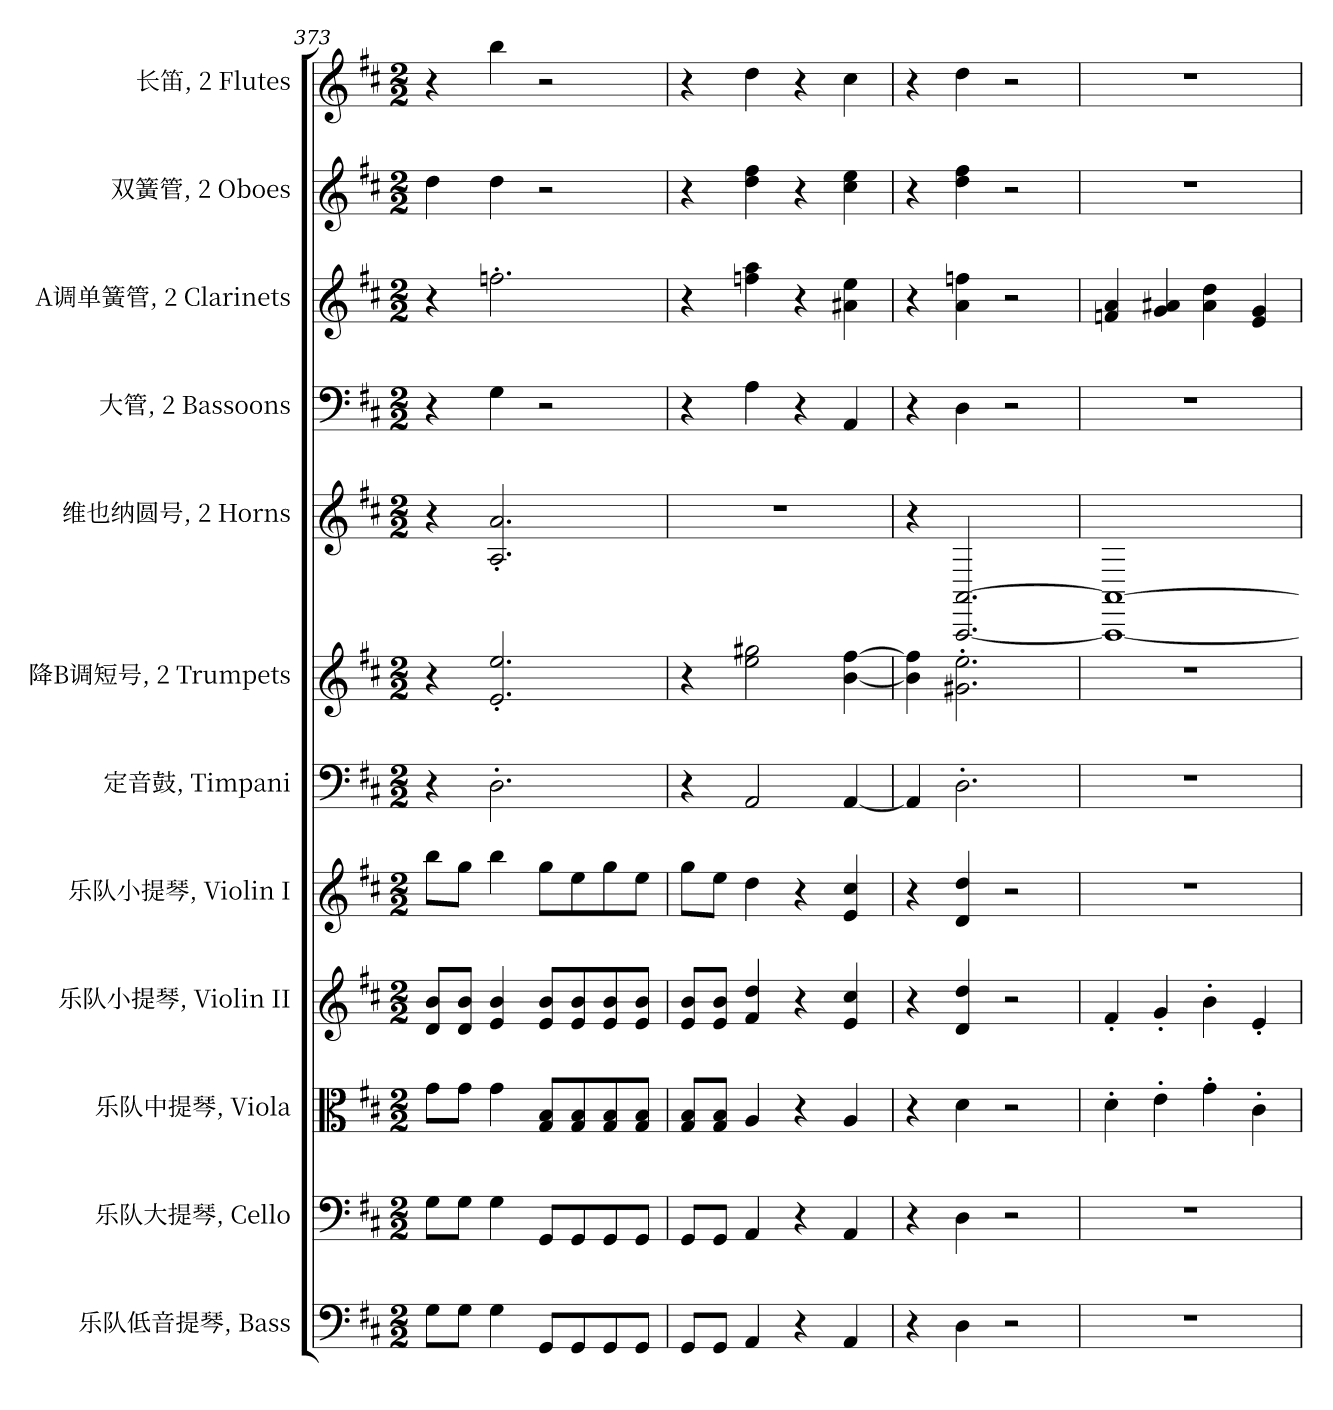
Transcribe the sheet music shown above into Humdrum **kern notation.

**kern	**kern	**kern	**kern	**kern	**kern	**kern	**kern	**kern	**kern	**kern	**kern
*part12	*part11	*part10	*part9	*part8	*part7	*part6	*part5	*part4	*part3	*part2	*part1
*staff12	*staff11	*staff10	*staff9	*staff8	*staff7	*staff6	*staff5	*staff4	*staff3	*staff2	*staff1
*I"乐队低音提琴, Bass	*I"乐队大提琴, Cello	*I"乐队中提琴, Viola	*I"乐队小提琴, Violin II	*I"乐队小提琴, Violin I	*I"定音鼓, Timpani	*I"降B调短号, 2 Trumpets	*I"维也纳圆号, 2 Horns	*I"大管, 2 Bassoons	*I"A调单簧管, 2 Clarinets	*I"双簧管, 2 Oboes	*I"长笛, 2 Flutes
*	*	*	*	*	*I'Timp.	*	*	*I'Bsn.	*I'A Cl.	*I'Ob.	*I'Fl.
*clefF4	*clefF4	*clefC3	*clefG2	*clefG2	*clefF4	*clefG2	*clefG2	*clefF4	*clefG2	*clefG2	*clefG2
*ITrd7c12	*	*	*	*	*	*ITrd1c2	*ITrd4c7	*	*ITrd2c3	*	*
*k[f#c#]	*k[f#c#]	*k[f#c#]	*k[f#c#]	*k[f#c#]	*k[f#c#]	*k[]	*k[f#]	*k[f#c#]	*k[f#c#g#d#a#]	*k[f#c#]	*k[f#c#]
*M2/2	*M2/2	*M2/2	*M2/2	*M2/2	*M2/2	*M2/2	*M2/2	*M2/2	*M2/2	*M2/2	*M2/2
=373	=373	=373	=373	=373	=373	=373	=373	=373	=373	=373	=373
8GG\L	8G\L	8g\L	8d/ 8b/L	8bb\L	4r	4r	4r	4r	4r	4dd\	4r
8GG\J	8G\J	8g\J	8d/ 8b/J	8gg\J	.	.	.	.	.	.	.
4GG\	4G\	4g\	4e/ 4b/	4bb\	2.D'\	2.d/' 2.dd/'	2.D/' 2.d/'	4G\	2.ddn'\	4dd\	4bb\
8GGG/L	8GG/L	8G/ 8B/L	8e/ 8b/L	8gg\L	.	.	.	2r	.	2r	2r
8GGG/	8GG/	8G/ 8B/	8e/ 8b/	8ee\	.	.	.	.	.	.	.
8GGG/	8GG/	8G/ 8B/	8e/ 8b/	8gg\	.	.	.	.	.	.	.
8GGG/J	8GG/J	8G/ 8B/J	8e/ 8b/J	8ee\J	.	.	.	.	.	.	.
=374	=374	=374	=374	=374	=374	=374	=374	=374	=374	=374	=374
8GGG/L	8GG/L	8G/ 8B/L	8e/ 8b/L	8gg\L	4r	4r	1r	4r	4r	4r	4r
8GGG/J	8GG/J	8G/ 8B/J	8e/ 8b/J	8ee\J	.	.	.	.	.	.	.
4AAA/	4AA/	4A/	4f#/ 4dd/	4dd\	2AA/	2dd\ 2ff#X\	.	4A\	4ddn\ 4ff#\	4dd\ 4ff#\	4dd\
4r	4r	4r	4r	4r	.	.	.	4r	4r	4r	4r
4AAA/	4AA/	4A/	4e/ 4cc#/	4e/ 4cc#/	[4AA/	[4a\ [4ee\	.	4AA/	4f##X\ 4cc#\	4cc#\ 4ee\	4cc#\
=375	=375	=375	=375	=375	=375	=375	=375	=375	=375	=375	=375
4r	4r	4r	4r	4r	4AA/]	4a\] 4ee\]	4r	4r	4r	4r	4r
4DD\	4D\	4d\	4d/ 4dd/	4d/ 4dd/	2.D'\	2.f#X\' 2.dd\'	[2.DDD/ [2.DD/	4D\	4f#\ 4ddn\	4dd\ 4ff#\	4dd\
2r	2r	2r	2r	2r	.	.	.	2r	2r	2r	2r
=376	=376	=376	=376	=376	=376	=376	=376	=376	=376	=376	=376
1r	1r	4d'\	4f#'/	1r	1r	1r	1DDD_ 1DD_	1r	4dn/ 4f#/	1r	1r
.	.	4e'\	4g'/	.	.	.	.	.	4e/ 4f##X/	.	.
.	.	4g'\	4b'\	.	.	.	.	.	4f##\ 4b\	.	.
.	.	4c#'\	4e'/	.	.	.	.	.	4c#/ 4e/	.	.
=	=	=	=	=	=	=	=	=	=	=	=
*-	*-	*-	*-	*-	*-	*-	*-	*-	*-	*-	*-
